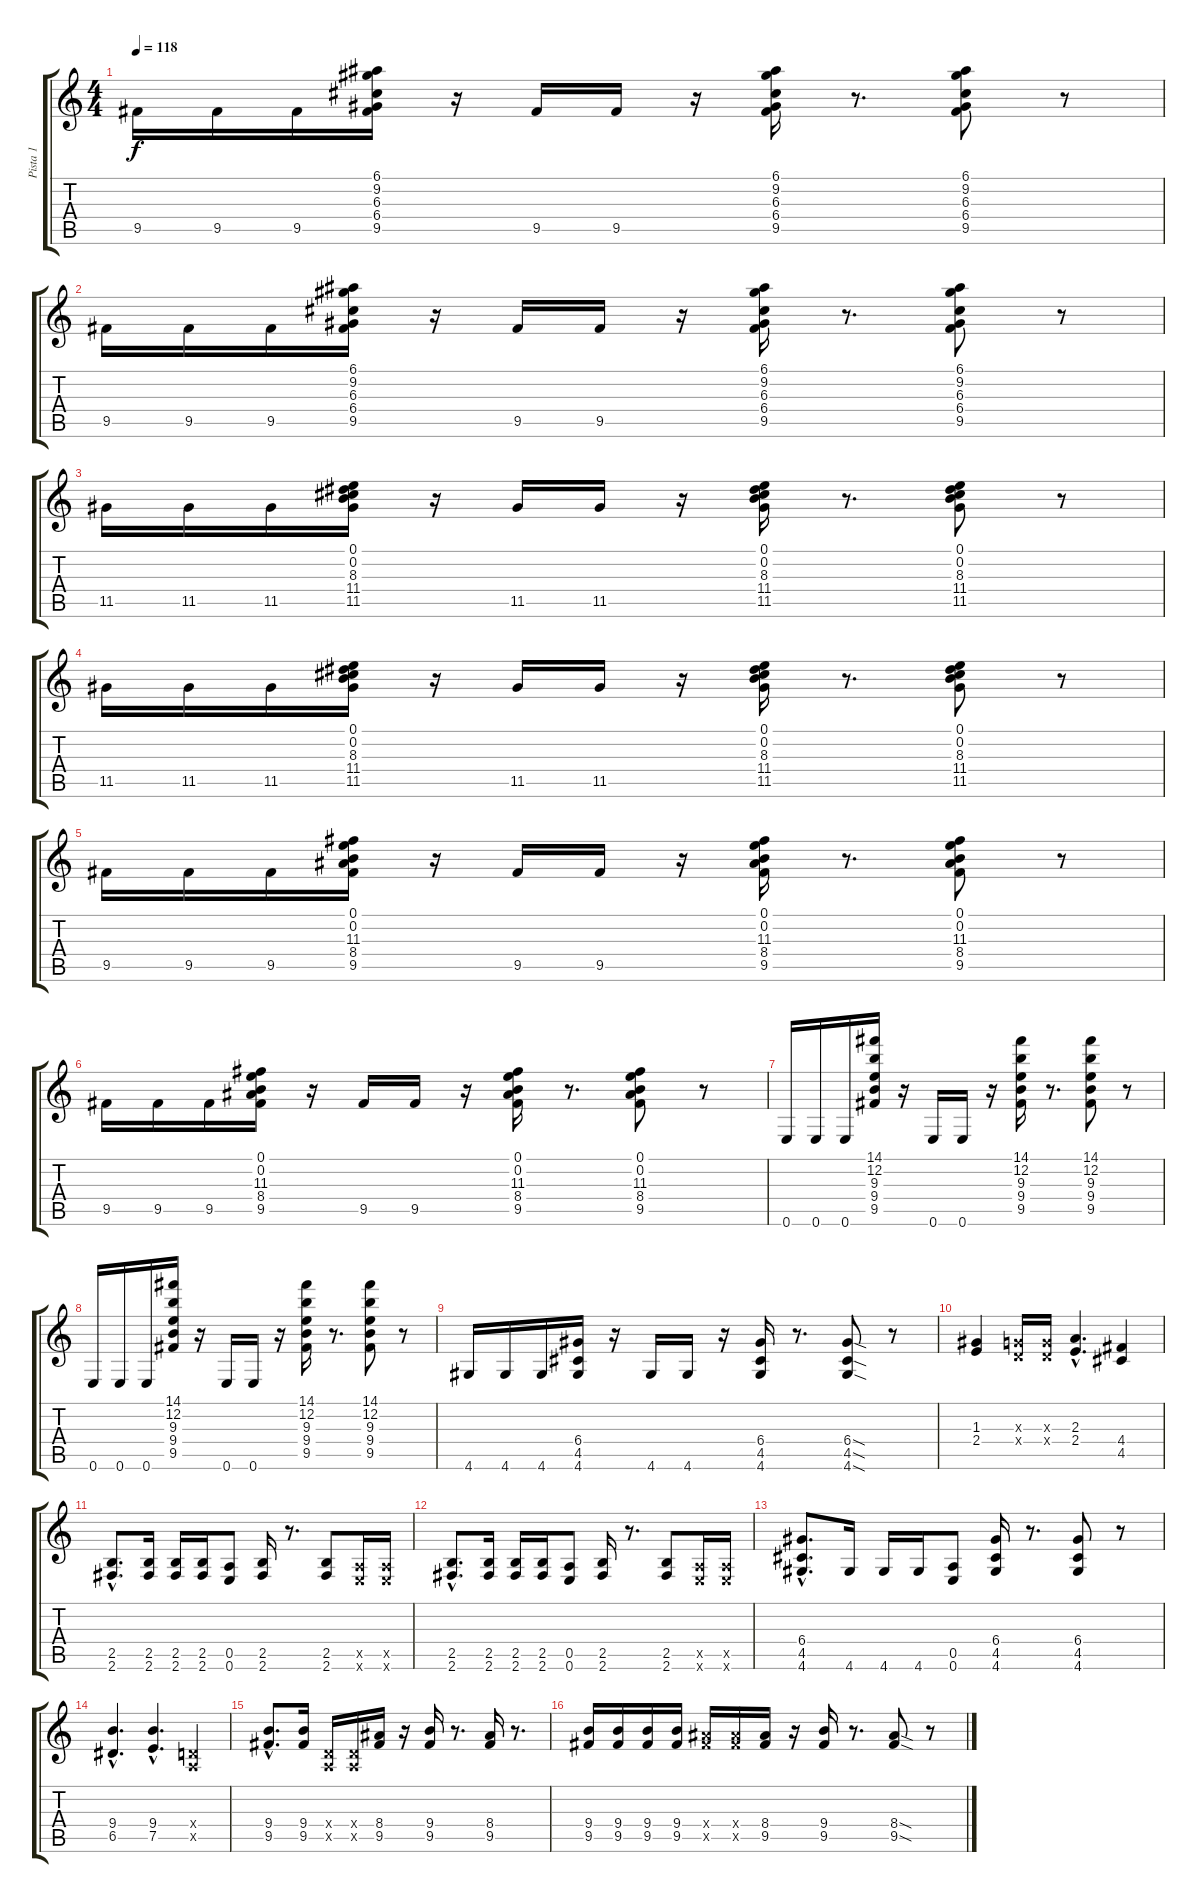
\track ("Pista 1" "Pista 1") {instrument overdrivenguitar}
\staff {score tabs}
\tuning (E4 B3 G3 D3 A2 E2) {hide}
\ts (4 4)
\tempo 118
\clef g2
\ks c
9.5.16{dy f} 9.5.16 9.5.16 (6.1 9.2 6.3 6.4 9.5).16 r.16 9.5.16 9.5.16 r.16 (6.1 9.2 6.3 6.4 9.5).16 r.8{d} (6.1 9.2 6.3 6.4 9.5).8 r.8 |
9.5.16 9.5.16 9.5.16 (6.1 9.2 6.3 6.4 9.5).16 r.16 9.5.16 9.5.16 r.16 (6.1 9.2 6.3 6.4 9.5).16 r.8{d} (6.1 9.2 6.3 6.4 9.5).8 r.8 |
11.5.16 11.5.16 11.5.16 (0.1 0.2 8.3 11.4 11.5).16 r.16 11.5.16 11.5.16 r.16 (0.1 0.2 8.3 11.4 11.5).16 r.8{d} (0.1 0.2 8.3 11.4 11.5).8 r.8 |
11.5.16 11.5.16 11.5.16 (0.1 0.2 8.3 11.4 11.5).16 r.16 11.5.16 11.5.16 r.16 (0.1 0.2 8.3 11.4 11.5).16 r.8{d} (0.1 0.2 8.3 11.4 11.5).8 r.8 |
9.5.16 9.5.16 9.5.16 (0.1 0.2 11.3 8.4 9.5).16 r.16 9.5.16 9.5.16 r.16 (0.1 0.2 11.3 8.4 9.5).16 r.8{d} (0.1 0.2 11.3 8.4 9.5).8 r.8 |
9.5.16 9.5.16 9.5.16 (0.1 0.2 11.3 8.4 9.5).16 r.16 9.5.16 9.5.16 r.16 (0.1 0.2 11.3 8.4 9.5).16 r.8{d} (0.1 0.2 11.3 8.4 9.5).8 r.8 |
0.6.16 0.6.16 0.6.16 (14.1 12.2 9.3 9.4 9.5).16 r.16 0.6.16 0.6.16 r.16 (14.1 12.2 9.3 9.4 9.5).16 r.8{d} (14.1 12.2 9.3 9.4 9.5).8 r.8 |
0.6.16 0.6.16 0.6.16 (14.1 12.2 9.3 9.4 9.5).16 r.16 0.6.16 0.6.16 r.16 (14.1 12.2 9.3 9.4 9.5).16 r.8{d} (14.1 12.2 9.3 9.4 9.5).8 r.8 |
4.6.16 4.6.16 4.6.16 (6.4 4.5 4.6).16 r.16 4.6.16 4.6.16 r.16 (6.4 4.5 4.6).16 r.8{d} (6.4{sod} 4.5{sod} 4.6{sod}).8 r.8 |
(1.3 2.4).4 (0.3{x} 0.4{x}).16 (0.3{x} 0.4{x}).16 (2.3{hac} 2.4{hac}).4{d} (4.4 4.5).4 |
(2.5{hac} 2.6{hac}).8{d} (2.5 2.6).16 (2.5 2.6).16 (2.5 2.6).16 (0.5 0.6).8 (2.5 2.6).16 r.8{d} (2.5 2.6).8 (0.5{x} 0.6{x}).16 (0.5{x} 0.6{x}).16 |
(2.5{hac} 2.6{hac}).8{d} (2.5 2.6).16 (2.5 2.6).16 (2.5 2.6).16 (0.5 0.6).8 (2.5 2.6).16 r.8{d} (2.5 2.6).8 (0.5{x} 0.6{x}).16 (0.5{x} 0.6{x}).16 |
(6.4{hac} 4.5{hac} 4.6{hac}).8{d} 4.6.16 4.6.16 4.6.16 (0.5 0.6).8 (6.4 4.5 4.6).16 r.8{d} (6.4 4.5 4.6).8 r.8 |
(9.4{hac} 6.5{hac}).4{d} (9.4{hac} 7.5{hac}).4{d} (0.4{x} 0.5{x}).4 |
(9.4{hac} 9.5{hac}).8{d} (9.4 9.5).16 (0.4{x} 0.5{x}).16 (0.4{x} 0.5{x}).16 (8.4 9.5).16 r.16 (9.4 9.5).16 r.8{d} (8.4 9.5).16 r.8{d} |
(9.4 9.5).16 (9.4 9.5).16 (9.4 9.5).16 (9.4 9.5).16 (8.4{x} 9.5{x}).16 (8.4{x} 9.5{x}).16 (8.4 9.5).16 r.16 (9.4 9.5).16 r.8{d} (8.4{sod} 9.5{sod}).8 r.8
